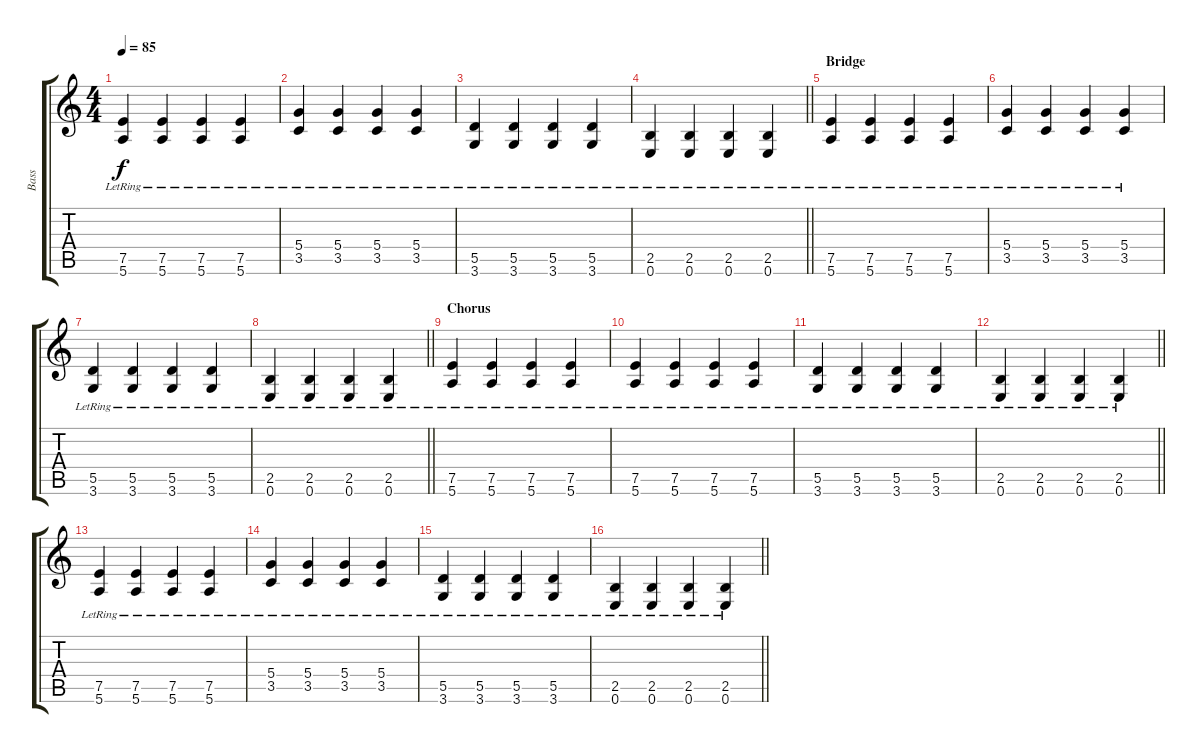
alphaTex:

\track ("Bass" "Bass") {instrument electricbassfinger}
\staff {score tabs}
\tuning (E4 B3 G3 D3 A2 E2) {hide}
\ts (4 4)
\tempo 85
\clef g2
\ks c
(7.5{lr} 5.6{lr}).4{dy f} (7.5{lr} 5.6{lr}).4 (7.5{lr} 5.6{lr}).4 (7.5{lr} 5.6{lr}).4 |
(5.4{lr} 3.5{lr}).4 (5.4{lr} 3.5{lr}).4 (5.4{lr} 3.5{lr}).4 (5.4{lr} 3.5{lr}).4 |
(5.5{lr} 3.6{lr}).4 (5.5{lr} 3.6{lr}).4 (5.5{lr} 3.6{lr}).4 (5.5{lr} 3.6{lr}).4 |
\barLineRight lightlight
(2.5{lr} 0.6{lr}).4 (2.5{lr} 0.6{lr}).4 (2.5{lr} 0.6{lr}).4 (2.5{lr} 0.6{lr}).4 |
\section ("" "Bridge")
(7.5{lr} 5.6{lr}).4 (7.5{lr} 5.6{lr}).4 (7.5{lr} 5.6{lr}).4 (7.5{lr} 5.6{lr}).4 |
(5.4{lr} 3.5{lr}).4 (5.4{lr} 3.5{lr}).4 (5.4{lr} 3.5{lr}).4 (5.4{lr} 3.5{lr}).4 |
(5.5{lr} 3.6{lr}).4 (5.5{lr} 3.6{lr}).4 (5.5{lr} 3.6{lr}).4 (5.5{lr} 3.6{lr}).4 |
\barLineRight lightlight
(2.5{lr} 0.6{lr}).4 (2.5{lr} 0.6{lr}).4 (2.5{lr} 0.6{lr}).4 (2.5{lr} 0.6{lr}).4 |
\section ("" "Chorus")
(7.5{lr} 5.6{lr}).4 (7.5{lr} 5.6{lr}).4 (7.5{lr} 5.6{lr}).4 (7.5{lr} 5.6{lr}).4 |
(7.5{lr} 5.6{lr}).4 (7.5{lr} 5.6{lr}).4 (7.5{lr} 5.6{lr}).4 (7.5{lr} 5.6{lr}).4 |
(5.5{lr} 3.6{lr}).4 (5.5{lr} 3.6{lr}).4 (5.5{lr} 3.6{lr}).4 (5.5{lr} 3.6{lr}).4 |
\barLineRight lightlight
(2.5{lr} 0.6{lr}).4 (2.5{lr} 0.6{lr}).4 (2.5{lr} 0.6{lr}).4 (2.5{lr} 0.6{lr}).4 |
(7.5{lr} 5.6{lr}).4 (7.5{lr} 5.6{lr}).4 (7.5{lr} 5.6{lr}).4 (7.5{lr} 5.6{lr}).4 |
(5.4{lr} 3.5{lr}).4 (5.4{lr} 3.5{lr}).4 (5.4{lr} 3.5{lr}).4 (5.4{lr} 3.5{lr}).4 |
(5.5{lr} 3.6{lr}).4 (5.5{lr} 3.6{lr}).4 (5.5{lr} 3.6{lr}).4 (5.5{lr} 3.6{lr}).4 |
\barLineRight lightlight
(2.5{lr} 0.6{lr}).4 (2.5{lr} 0.6{lr}).4 (2.5{lr} 0.6{lr}).4 (2.5{lr} 0.6{lr}).4
